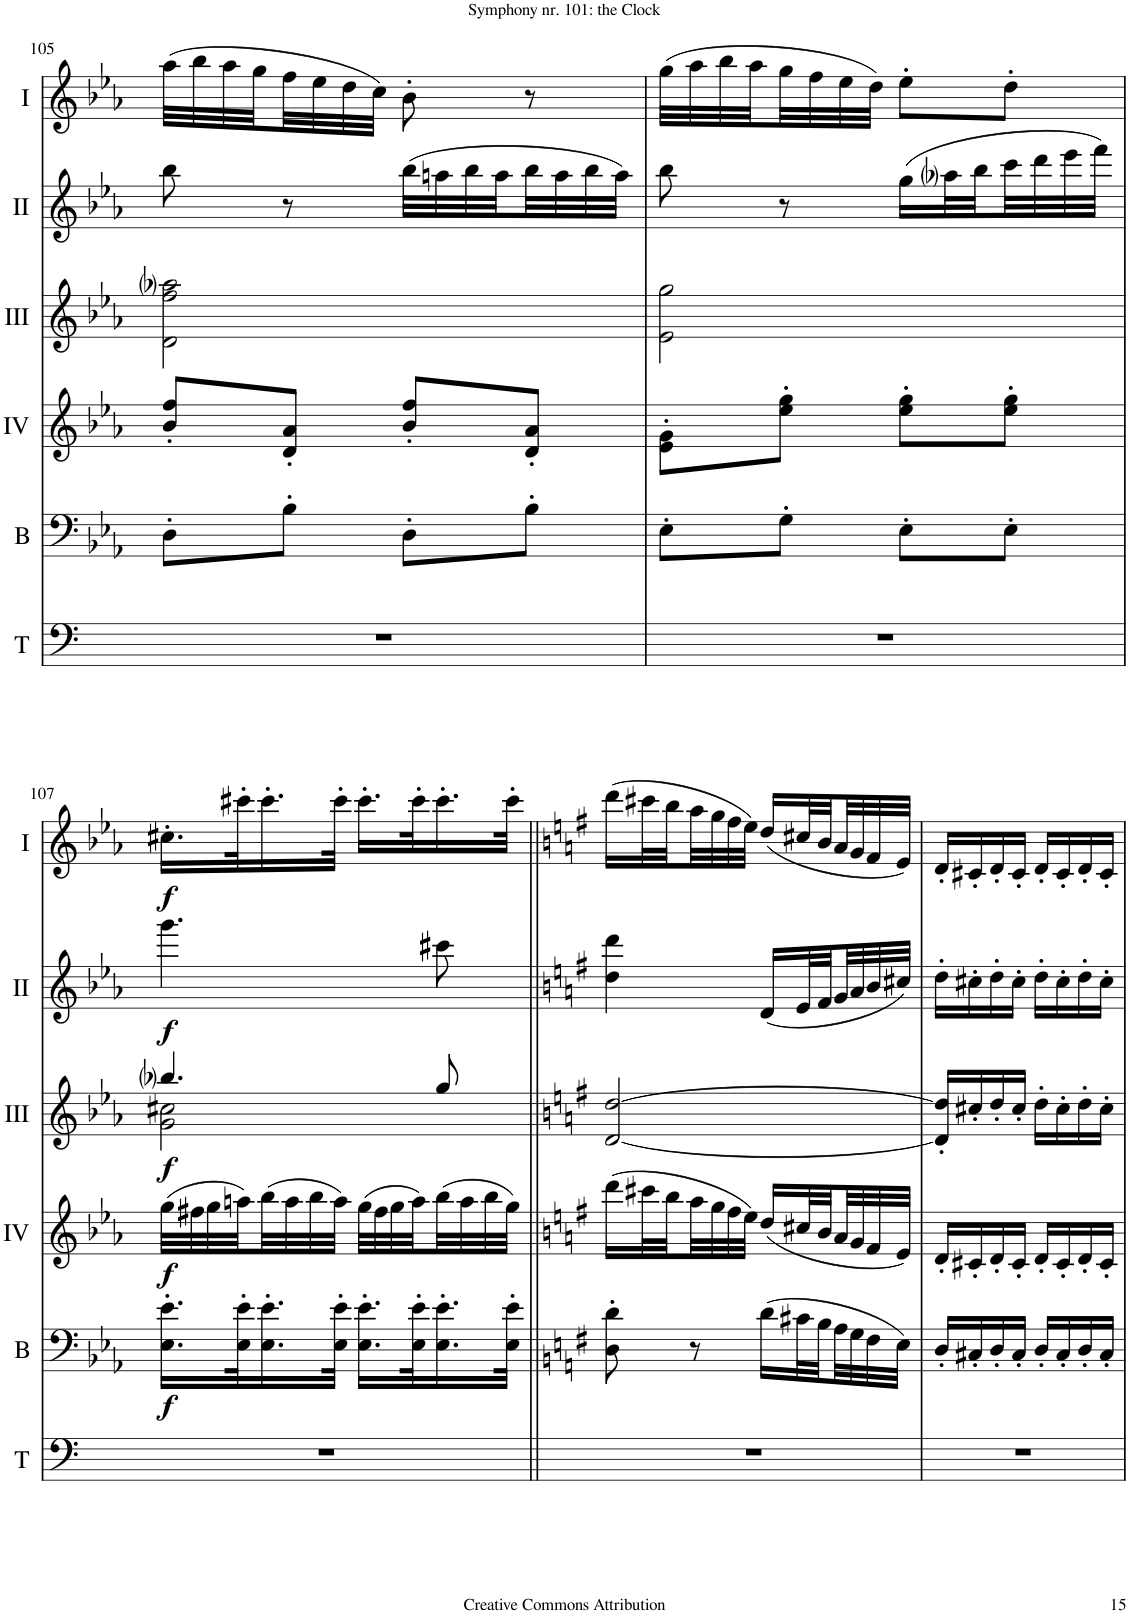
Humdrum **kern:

**kern	**kern	**dynam	**kern	**dynam	**kern	**dynam	**kern	**dynam	**kern	**dynam
*part6	*part5	*part5	*part4	*part4	*part3	*part3	*part2	*part2	*part1	*part1
*staff6	*staff5	*staff5	*staff4	*staff4	*staff3	*staff3	*staff2	*staff2	*staff1	*staff1
*I"Timpani (D, G)	*I"Bass	*	*I"Acc. 4	*	*I"Acc. 3	*	*I"Acc. 2	*	*I"Acc. 1	*
*I'T	*I'B	*	*	*	*	*	*	*	*	*
!!LO:PB:g=z
*clefF4	*clefF4	*	*clefG2	*	*clefG2	*	*clefG2	*	*clefG2	*
*	*Trd7c12	*	*Trd7c12	*	*Trd7c12	*	*	*	*	*
*k[]	*k[b-e-a-]	*	*k[b-e-a-]	*	*k[b-e-a-]	*	*k[b-e-a-]	*	*k[b-e-a-]	*
*M2/4	*M2/4	*	*M2/4	*	*M2/4	*	*M2/4	*	*M2/4	*
=105	=105	=105	=105	=105	=105	=105	=105	=105	=105	=105
2r	8D'\L	.	8b-/' 8ff/'L	.	2dd\ 2fff\ 2aaa-i\	.	8bb-\	.	(32aa-\LLL	.
.	.	.	.	.	.	.	.	.	32bb-\	.
.	.	.	.	.	.	.	.	.	32aa-\	.
.	.	.	.	.	.	.	.	.	32gg\	.
.	8B-'\J	.	8d/' 8a-/'J	.	.	.	8r	.	32ff\	.
.	.	.	.	.	.	.	.	.	32ee-\	.
.	.	.	.	.	.	.	.	.	32dd\	.
.	.	.	.	.	.	.	.	.	32cc\JJJ)	.
.	8D'\L	.	8b-/' 8ff/'L	.	.	.	(32bb-\LLL	.	8b-'\	.
.	.	.	.	.	.	.	32aan\	.	.	.
.	.	.	.	.	.	.	32bb-\	.	.	.
.	.	.	.	.	.	.	32aa\	.	.	.
.	8B-'\J	.	8d/' 8a-/'J	.	.	.	32bb-\	.	8r	.
.	.	.	.	.	.	.	32aa\	.	.	.
.	.	.	.	.	.	.	32bb-\	.	.	.
.	.	.	.	.	.	.	32aa\JJJ)	.	.	.
=106	=106	=106	=106	=106	=106	=106	=106	=106	=106	=106
2r	8E-'\L	.	8e-\' 8g\'L	.	2ee-\ 2ggg\	.	8bb-\	.	(32gg\LLL	.
.	.	.	.	.	.	.	.	.	32aa-\	.
.	.	.	.	.	.	.	.	.	32bb-\	.
.	.	.	.	.	.	.	.	.	32aa-\	.
.	8G'\J	.	8ee-\' 8gg\'J	.	.	.	8r	.	32gg\	.
.	.	.	.	.	.	.	.	.	32ff\	.
.	.	.	.	.	.	.	.	.	32ee-\	.
.	.	.	.	.	.	.	.	.	32dd\JJJ)	.
.	8E-'\L	.	8ee-\' 8gg\'L	.	.	.	(16gg\LL	.	8ee-'\L	.
.	.	.	.	.	.	.	32aa-i\L	.	.	.
.	.	.	.	.	.	.	32bb-\	.	.	.
.	8E-'\J	.	8ee-\' 8gg\'J	.	.	.	32ccc\	.	8dd'\J	.
.	.	.	.	.	.	.	32ddd\	.	.	.
.	.	.	.	.	.	.	32eee-\	.	.	.
.	.	.	.	.	.	.	32fff\JJJ)	.	.	.
!!LO:LB:g=z
=107	=107	=107	=107	=107	=107	=107	=107	=107	=107	=107
*	*	*	*	*	*^	*	*	*	*	*
!	!	!LO:DY:b	!	!LO:DY:b	!	!	!LO:DY:b	!	!LO:DY:b	!	!LO:DY:b
2r	16.E-\' 16.e-\'LL	f	(32gg\LLL	f	4.bbb-i/	2gg\ 2ccc#X\	f	4.ggg\	f	16.cc#X'\LL	f
.	.	.	32ff#X\	.	.	.	.	.	.	.	.
.	.	.	32gg\	.	.	.	.	.	.	.	.
.	32E-\' 32e-\'K	.	32aan\)	.	.	.	.	.	.	32ccc#X'\K	.
.	16.E-\' 16.e-\'	.	(32bb-\	.	.	.	.	.	.	16.ccc#'\	.
.	.	.	32aa\	.	.	.	.	.	.	.	.
.	.	.	32bb-\	.	.	.	.	.	.	.	.
.	32E-\' 32e-\'JJk	.	32aa\JJJ)	.	.	.	.	.	.	32ccc#'\JJk	.
.	16.E-\' 16.e-\'LL	.	(32gg\LLL	.	.	.	.	.	.	16.ccc#'\LL	.
.	.	.	32ff#\	.	.	.	.	.	.	.	.
.	.	.	32gg\	.	.	.	.	.	.	.	.
.	32E-\' 32e-\'K	.	32aa\)	.	.	.	.	.	.	32ccc#'\K	.
.	16.E-\' 16.e-\'	.	(32bb-\	.	8ggg/	.	.	8ccc#X\	.	16.ccc#'\	.
.	.	.	32aa\	.	.	.	.	.	.	.	.
.	.	.	32bb-\	.	.	.	.	.	.	.	.
.	32E-\' 32e-\'JJk	.	32gg\JJJ)	.	.	.	.	.	.	32ccc#'\JJk	.
*	*	*	*	*	*v	*v	*	*	*	*	*
=108||	=108||	=108||	=108||	=108||	=108||	=108||	=108||	=108||	=108||	=108||
*k[]	*k[f#]	*	*k[f#]	*	*k[f#]	*	*k[f#]	*	*k[f#]	*
2r	8D\' 8d\'	.	(16ddd\LL	.	[2dd/ [2ddd/	.	4dd\ 4ddd\	.	(16ddd\LL	.
.	.	.	32ccc#X\L	.	.	.	.	.	32ccc#X\L	.
.	.	.	32bb\	.	.	.	.	.	32bb\	.
.	8r	.	32aa\	.	.	.	.	.	32aa\	.
.	.	.	32gg\	.	.	.	.	.	32gg\	.
.	.	.	32ff#\	.	.	.	.	.	32ff#\	.
.	.	.	32ee\JJJ)	.	.	.	.	.	32ee\JJJ)	.
.	(16d\LL	.	(16dd/LL	.	.	.	(16d/LL	.	(16dd/LL	.
.	32c#X\L	.	32cc#X/L	.	.	.	32e/L	.	32cc#X/L	.
.	32B\	.	32b/	.	.	.	32f#/	.	32b/	.
.	32A\	.	32a/	.	.	.	32g/	.	32a/	.
.	32G\	.	32g/	.	.	.	32a/	.	32g/	.
.	32F#\	.	32f#/	.	.	.	32b/	.	32f#/	.
.	32E\JJJ)	.	32e/JJJ)	.	.	.	32cc#X/JJJ)	.	32e/JJJ)	.
=109	=109	=109	=109	=109	=109	=109	=109	=109	=109	=109
2r	16D'/LL	.	16d'/LL	.	16dd/]' 16ddd/]'LL	.	16dd'\LL	.	16d'/LL	.
.	16C#X'/	.	16c#X'/	.	16ccc#X'/	.	16cc#X'\	.	16c#X'/	.
.	16D'/	.	16d'/	.	16ddd'/	.	16dd'\	.	16d'/	.
.	16C#'/JJ	.	16c#'/JJ	.	16ccc#'/JJ	.	16cc#'\JJ	.	16c#'/JJ	.
.	16D'/LL	.	16d'/LL	.	16ddd'\LL	.	16dd'\LL	.	16d'/LL	.
.	16C#'/	.	16c#'/	.	16ccc#'\	.	16cc#'\	.	16c#'/	.
.	16D'/	.	16d'/	.	16ddd'\	.	16dd'\	.	16d'/	.
.	16C#'/JJ	.	16c#'/JJ	.	16ccc#'\JJ	.	16cc#'\JJ	.	16c#'/JJ	.
=	=	=	=	=	=	=	=	=	=	=
*-	*-	*-	*-	*-	*-	*-	*-	*-	*-	*-
